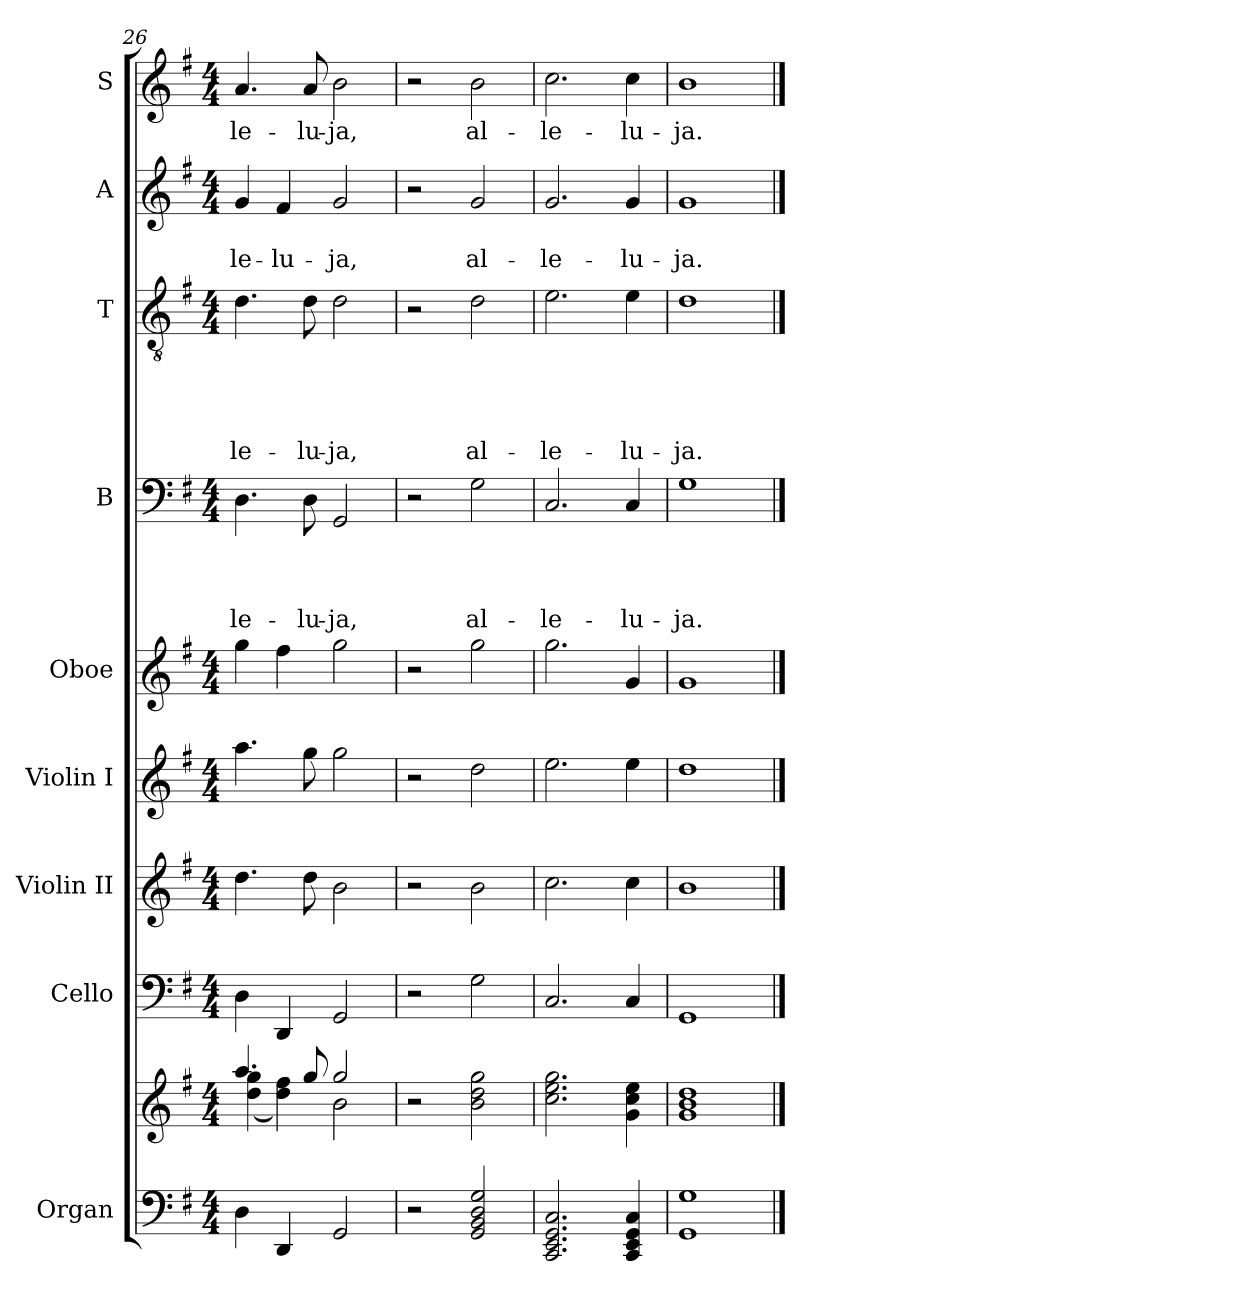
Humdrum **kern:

**kern	**kern	**kern	**kern	**kern	**kern	**kern	**text	**text	**text	**text	**kern	**text	**text	**text	**text	**text	**kern	**text	**text	**kern	**text
*part9	*part9	*part8	*part7	*part6	*part5	*part4	*part4	*part4	*part4	*part4	*part3	*part3	*part3	*part3	*part3	*part3	*part2	*part2	*part2	*part1	*part1
*staff10	*staff9	*staff8	*staff7	*staff6	*staff5	*staff4	*staff4	*staff4	*staff4	*staff4	*staff3	*staff3	*staff3	*staff3	*staff3	*staff3	*staff2	*staff2	*staff2	*staff1	*staff1
*I"Organ	*	*I"Cello	*I"Violin II	*I"Violin I	*I"Oboe	*I"B	*	*	*	*	*I"T	*	*	*	*	*	*I"A	*	*	*I"S	*
*I'Or	*	*	*I'Vln 2	*I'Vln 1	*I'Ob	*I'B.	*	*	*	*	*I'T.	*	*	*	*	*	*I'A.	*	*	*I'S.	*
!!LO:PB:g=z
*clefF4	*clefG2	*clefF4	*clefG2	*clefG2	*clefG2	*clefF4	*	*	*	*	*clefGv2	*	*	*	*	*	*clefG2	*	*	*clefG2	*
*k[f#]	*k[f#]	*k[f#]	*k[f#]	*k[f#]	*k[f#]	*k[f#]	*	*	*	*	*k[f#]	*	*	*	*	*	*k[f#]	*	*	*k[f#]	*
*G:	*G:	*G:	*G:	*G:	*G:	*G:	*	*	*	*	*G:	*	*	*	*	*	*G:	*	*	*G:	*
*M4/4	*M4/4	*M4/4	*M4/4	*M4/4	*M4/4	*M4/4	*	*	*	*	*M4/4	*	*	*	*	*	*M4/4	*	*	*M4/4	*
=26	=26	=26	=26	=26	=26	=26	=26	=26	=26	=26	=26	=26	=26	=26	=26	=26	=26	=26	=26	=26	=26
*	*^	*	*	*	*	*	*	*	*	*	*	*	*	*	*	*	*	*	*	*	*
4D\	4.aa/	(4dd\ 4gg\	4D\	4.dd\	4.aa\	4gg\	4.D\	.	.	.	-le-	4.d\	.	.	.	.	-le-	4g/	.	-le-	4.a/	-le-
4DD/	.	4dd\ 4ff#\)	4DD/	.	.	4ff#\	.	.	.	.	.	.	.	.	.	.	.	4f#/	.	-lu-	.	.
.	8gg/	.	.	8dd\	8gg\	.	8D\	.	.	.	-lu-	8d\	.	.	.	.	-lu-	.	.	.	8a/	-lu-
2GG/	2gg/	2b\	2GG/	2b\	2gg\	2gg\	2GG/	.	.	.	-ja,	2d\	.	.	.	.	-ja,	2g/	.	-ja,	2b\	-ja,
*	*v	*v	*	*	*	*	*	*	*	*	*	*	*	*	*	*	*	*	*	*	*	*
=27	=27	=27	=27	=27	=27	=27	=27	=27	=27	=27	=27	=27	=27	=27	=27	=27	=27	=27	=27	=27	=27
2r	2r	2r	2r	2r	2r	2r	.	.	.	.	2r	.	.	.	.	.	2r	.	.	2r	.
2GG/ 2BB/ 2D/ 2G/	2b\ 2dd\ 2gg\	2G\	2b\	2dd\	2gg\	2G\	.	.	.	al-	2d\	.	.	.	.	al-	2g/	.	al-	2b\	al-
=28	=28	=28	=28	=28	=28	=28	=28	=28	=28	=28	=28	=28	=28	=28	=28	=28	=28	=28	=28	=28	=28
2.CC/ 2.EE/ 2.GG/ 2.C/	2.cc\ 2.ee\ 2.gg\	2.C/	2.cc\	2.ee\	2.gg\	2.C/	.	.	.	-le-	2.e\	.	.	.	.	-le-	2.g/	.	-le-	2.cc\	-le-
4CC/ 4EE/ 4GG/ 4C/	4g\ 4cc\ 4ee\	4C/	4cc\	4ee\	4g/	4C/	.	.	.	-lu-	4e\	.	.	.	.	-lu-	4g/	.	-lu-	4cc\	-lu-
=29	=29	=29	=29	=29	=29	=29	=29	=29	=29	=29	=29	=29	=29	=29	=29	=29	=29	=29	=29	=29	=29
1GG 1G	1g 1b 1dd	1GG	1b	1dd	1g	1G	.	.	.	-ja.	1d	.	.	.	.	-ja.	1g	.	-ja.	1b	-ja.
==	==	==	==	==	==	==	==	==	==	==	==	==	==	==	==	==	==	==	==	==	==
*-	*-	*-	*-	*-	*-	*-	*-	*-	*-	*-	*-	*-	*-	*-	*-	*-	*-	*-	*-	*-	*-
